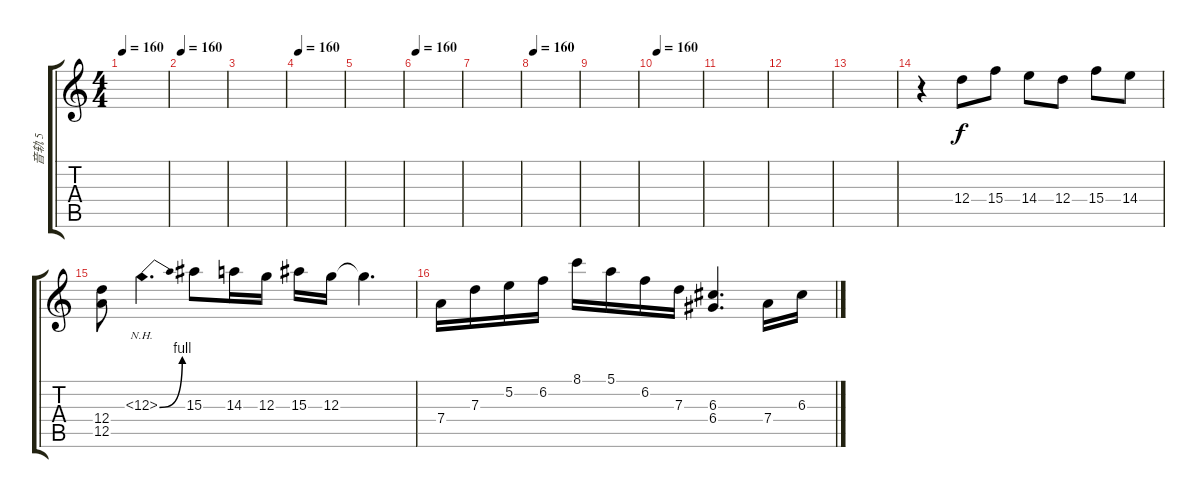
\track ("音轨 5" "音轨 5") {instrument acousticguitarsteel}
\staff {score tabs}
\tuning (E4 B3 G3 D3 A2 E2) {hide}
\ts (4 4)
\tempo 160
\clef g2
\ks c
|
\tempo 160
|
|
\tempo 160
|
|
\tempo 160
|
|
\tempo 160
|
|
\tempo 160
|
|
|
|
r.4 12.4.8 15.4.8 14.4.8 12.4.8 15.4.8 14.4.8 |
(12.4 12.5).8 12.3{be (bend 0 0 60 4) nh}.4{d} 15.3.8 14.3.16 12.3.16 15.3.16 12.3.16 12.3{t}.4{d} |
7.4.16 7.3.16 5.2.16 6.2.16 8.1.16 5.1.16 6.2.16 7.3.16 (6.3 6.4).4{d} 7.4.16 6.3.16
